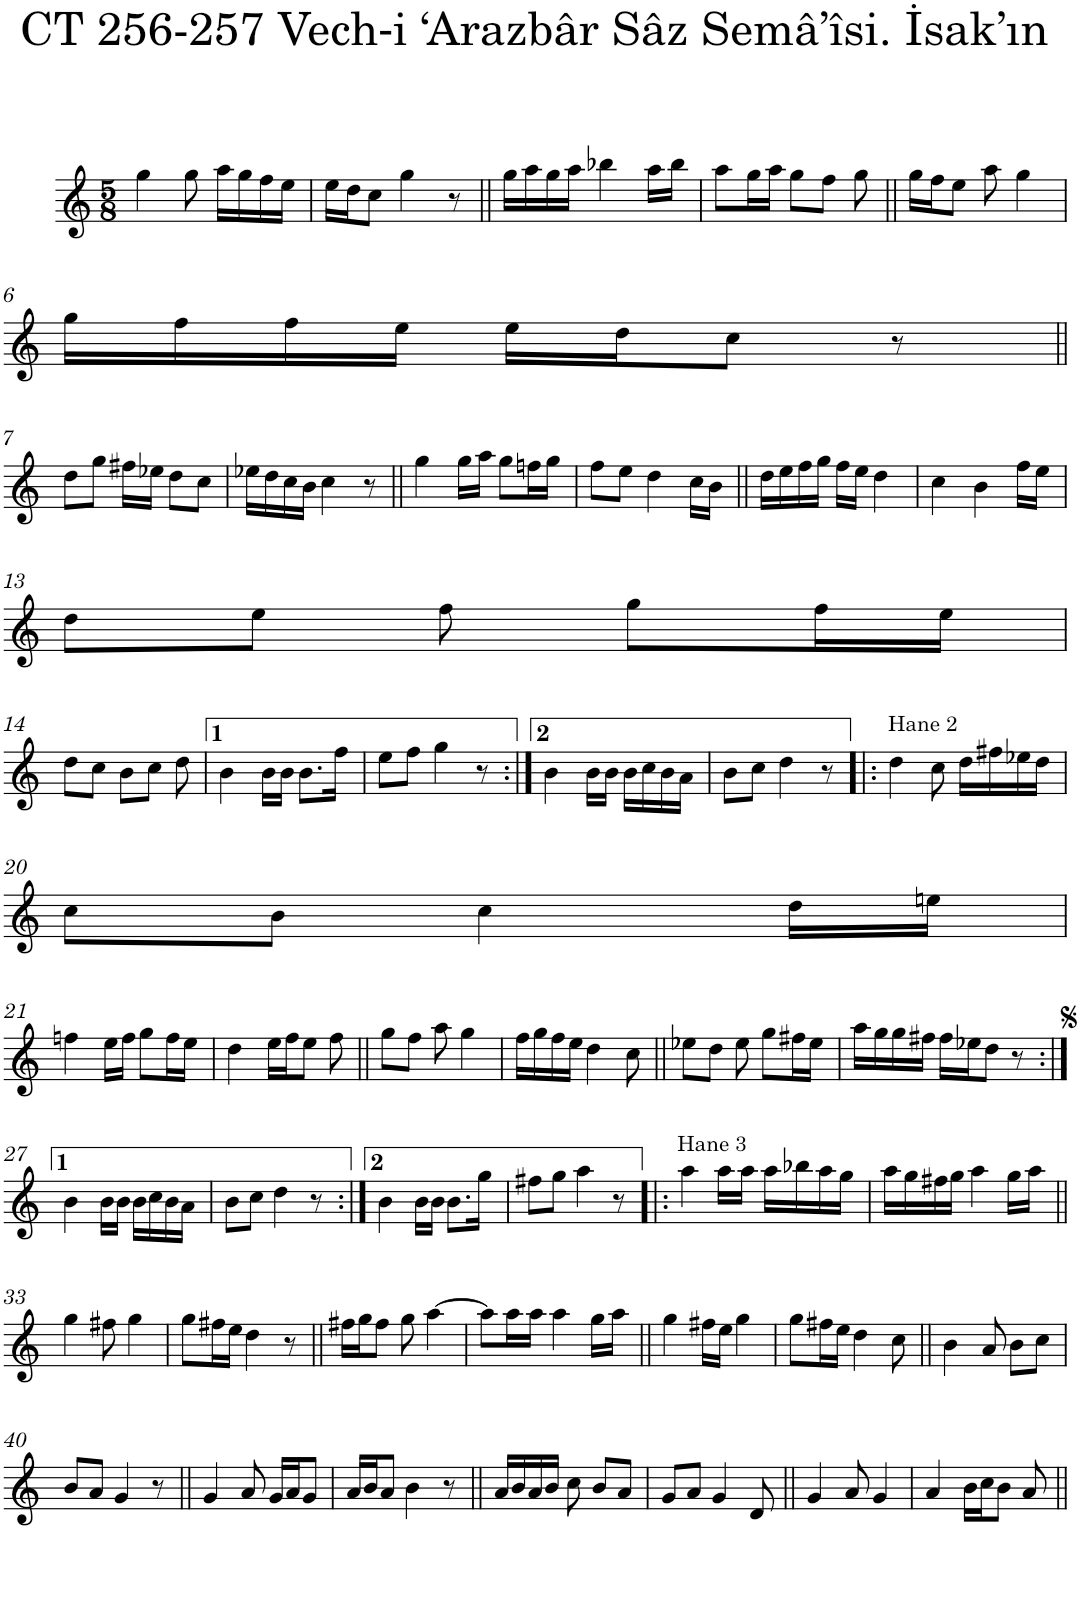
**kern
*part1
*staff1
*I"Piano
*I'Pno.
*clefG2
*k[]
*M5/8
=1
4gg\
8gg\
16aa\LL
16gg\
16ff\
16ee\JJ
=2
16ee\LL
16dd\J
8cc\J
4gg\
8r
=3||
16gg\LL
16aa\
16gg\
16aa\JJ
4bb-X\
16aa\LL
16bb-\JJ
=4
8aa\L
16gg\L
16aa\JJ
8gg\L
8ff\J
8gg\
=5||
16gg\LL
16ff\J
8ee\J
8aa\
4gg\
!!LO:LB:g=z
=6
16gg\LL
16ff\
16ff\
16ee\JJ
16ee\LL
16dd\J
8cc\J
8r
!!LO:LB:g=z
=7||
8dd\L
8gg\J
16ff#X\LL
16ee-X\JJ
8dd\L
8cc\J
=8
16ee-X\LL
16dd\
16cc\
16b\JJ
4cc\
8r
=9||
4gg\
16gg\LL
16aa\JJ
8gg\L
16ffn\L
16gg\JJ
=10
8ff\L
8ee\J
4dd\
16cc\LL
16b\JJ
=11||
16dd\LL
16ee\
16ff\
16gg\JJ
16ff\LL
16ee\JJ
4dd\
=12
4cc\
4b\
16ff\LL
16ee\JJ
!!LO:LB:g=z
=13
8dd\L
8ee\J
8ff\
8gg\L
16ff\L
16ee\JJ
!!LO:LB:g=z
=14
8dd\L
8cc\J
8b\L
8cc\J
8dd\
=15
4b\
16b\LL
16b\JJ
8.b\L
16ff\Jk
=16
8ee\L
8ff\J
4gg\
8r
=17:|!
4b\
16b\LL
16b\JJ
16b\LL
16cc\
16b\
16a\JJ
=18
8b\L
8cc\J
4dd\
8r
=19!|:
!LO:TX:a:t=Hane 2
4dd\
8cc\
16dd\LL
16ff#X\
16ee-X\
16dd\JJ
!!LO:LB:g=z
=20
8cc\L
8b\J
4cc\
16dd\LL
16een\JJ
!!LO:LB:g=z
=21
4ffn\
16ee\LL
16ff\JJ
8gg\L
16ff\L
16ee\JJ
=22
4dd\
16ee\LL
16ff\J
8ee\J
8ff\
=23||
8gg\L
8ff\J
8aa\
4gg\
=24
16ff\LL
16gg\
16ff\
16ee\JJ
4dd\
8cc\
=25||
8ee-X\L
8dd\J
8ee-\
8gg\L
16ff#X\L
16ee-\JJ
=26
16aa\LL
16gg\
16gg\
16ff#X\JJ
16ff#\LL
16ee-X\J
8dd\J
8r
!!LO:LB:g=z
=27:|!
4b\
16b\LL
16b\JJ
16b\LL
16cc\
16b\
16a\JJ
=28
8b\L
8cc\J
4dd\
8r
=29:|!
4b\
16b\LL
16b\JJ
8.b\L
16gg\Jk
=30
8ff#X\L
8gg\J
4aa\
8r
=31!|:
!LO:TX:a:t=Hane 3
4aa\
16aa\LL
16aa\JJ
16aa\LL
16bb-X\
16aa\
16gg\JJ
=32
16aa\LL
16gg\
16ff#X\
16gg\JJ
4aa\
16gg\LL
16aa\JJ
!!LO:LB:g=z
=33||
4gg\
8ff#X\
4gg\
=34
8gg\L
16ff#X\L
16ee\JJ
4dd\
8r
=35||
16ff#X\LL
16gg\J
8ff#\J
8gg\
[4aa\
=36
8aa\L]
16aa\L
16aa\JJ
4aa\
16gg\LL
16aa\JJ
=37||
4gg\
16ff#X\LL
16ee\JJ
4gg\
=38
8gg\L
16ff#X\L
16ee\JJ
4dd\
8cc\
=39||
4b\
8a/
8b\L
8cc\J
!!LO:LB:g=z
=40
8b/L
8a/J
4g/
8r
=41||
4g/
8a/
16g/LL
16a/J
8g/J
=42
16a/LL
16b/J
8a/J
4b\
8r
=43||
16a/LL
16b/
16a/
16b/JJ
8cc\
8b/L
8a/J
=44
8g/L
8a/J
4g/
8d/
=45||
4g/
8a/
4g/
=46
4a/
16b\LL
16cc\J
8b\J
8a/
=||
*-
